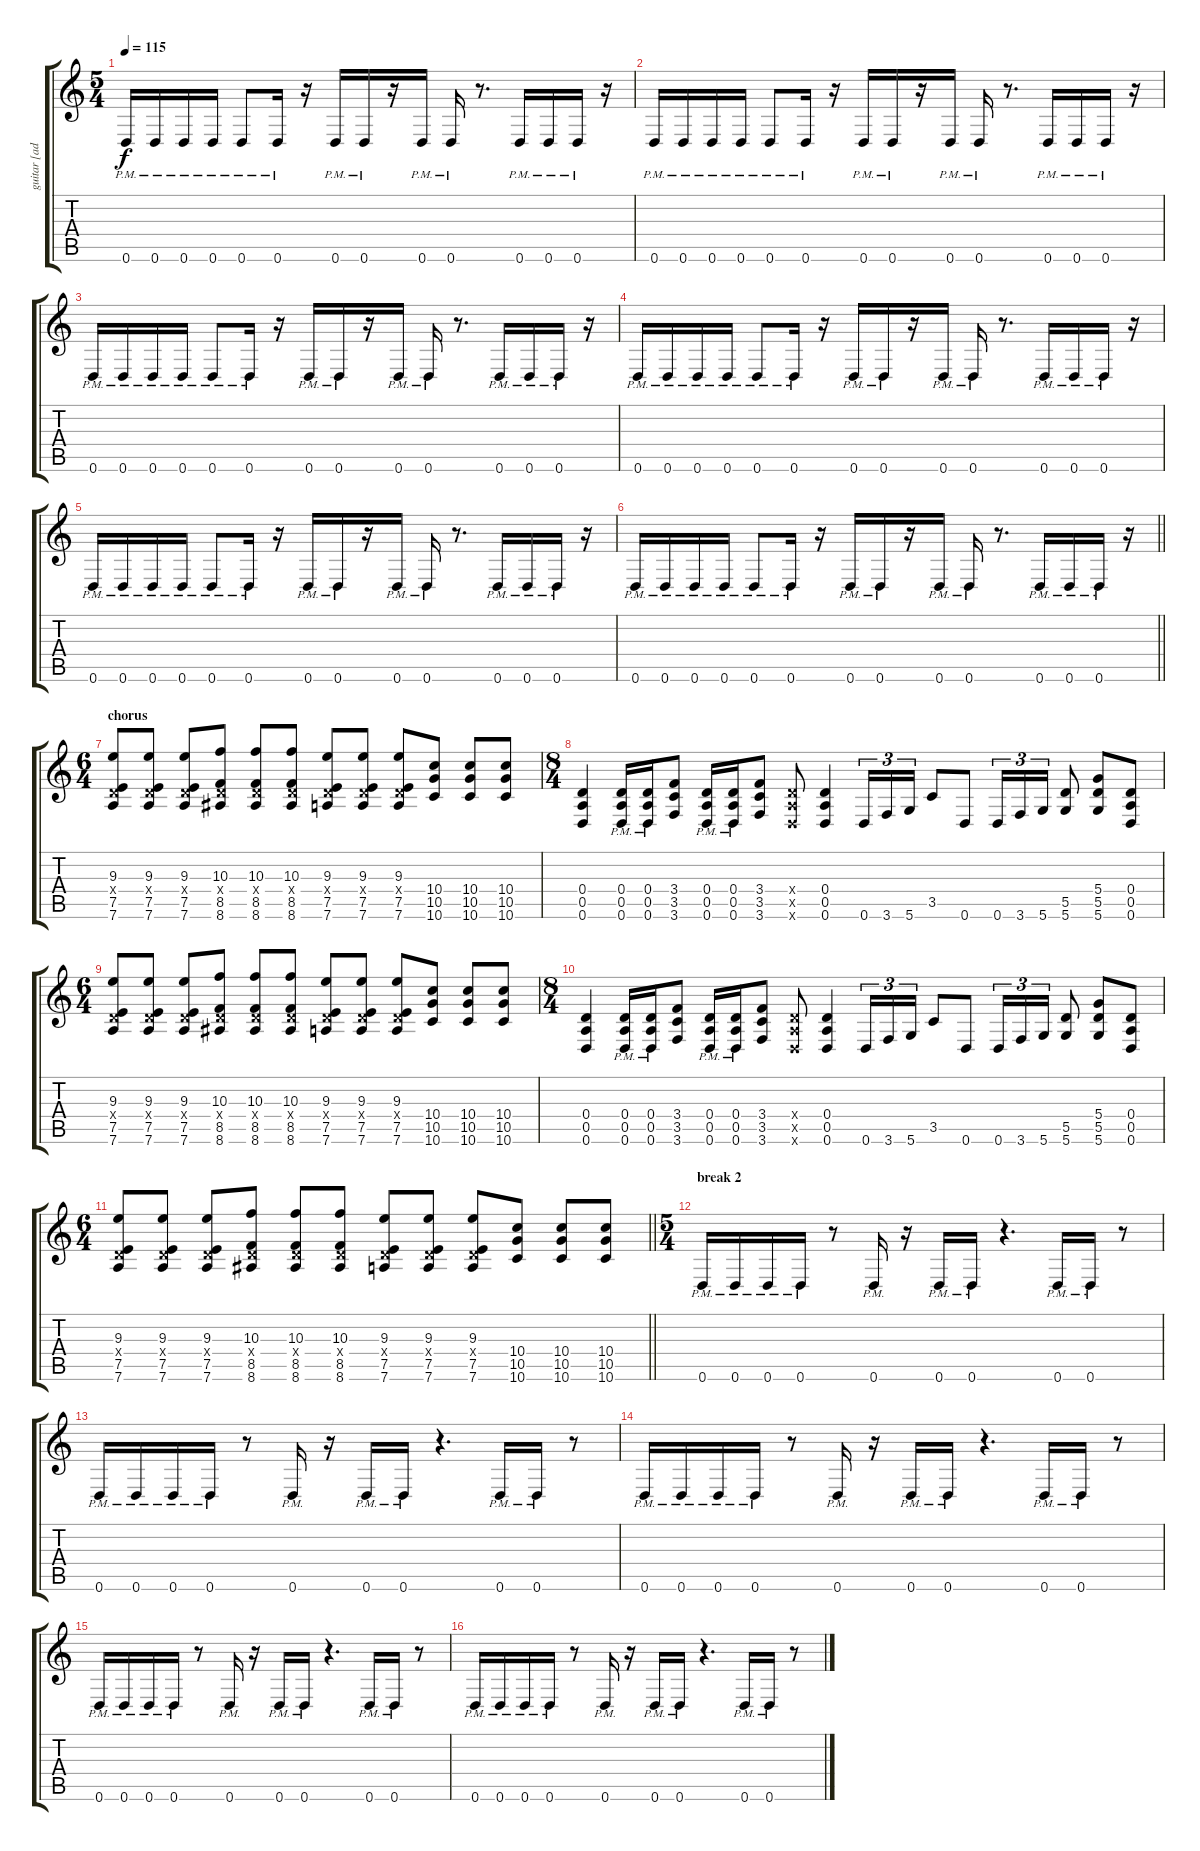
\track ("guitar [adam jones]" "guitar [ad") {instrument distortionguitar}
\staff {score tabs}
\tuning (E4 B3 G3 D3 A2 D2) {hide}
\ts (5 4)
\tempo 115
\clef g2
\ks c
0.6{pm}.16{dy f} 0.6{pm}.16 0.6{pm}.16 0.6{pm}.16 0.6{pm}.8 0.6{pm}.16 r.16 0.6{pm}.16 0.6{pm}.16 r.16 0.6{pm}.16 0.6{pm}.16 r.8{d} 0.6{pm}.16 0.6{pm}.16 0.6{pm}.16 r.16 |
0.6{pm}.16 0.6{pm}.16 0.6{pm}.16 0.6{pm}.16 0.6{pm}.8 0.6{pm}.16 r.16 0.6{pm}.16 0.6{pm}.16 r.16 0.6{pm}.16 0.6{pm}.16 r.8{d} 0.6{pm}.16 0.6{pm}.16 0.6{pm}.16 r.16 |
0.6{pm}.16 0.6{pm}.16 0.6{pm}.16 0.6{pm}.16 0.6{pm}.8 0.6{pm}.16 r.16 0.6{pm}.16 0.6{pm}.16 r.16 0.6{pm}.16 0.6{pm}.16 r.8{d} 0.6{pm}.16 0.6{pm}.16 0.6{pm}.16 r.16 |
0.6{pm}.16 0.6{pm}.16 0.6{pm}.16 0.6{pm}.16 0.6{pm}.8 0.6{pm}.16 r.16 0.6{pm}.16 0.6{pm}.16 r.16 0.6{pm}.16 0.6{pm}.16 r.8{d} 0.6{pm}.16 0.6{pm}.16 0.6{pm}.16 r.16 |
0.6{pm}.16 0.6{pm}.16 0.6{pm}.16 0.6{pm}.16 0.6{pm}.8 0.6{pm}.16 r.16 0.6{pm}.16 0.6{pm}.16 r.16 0.6{pm}.16 0.6{pm}.16 r.8{d} 0.6{pm}.16 0.6{pm}.16 0.6{pm}.16 r.16 |
\barLineRight lightlight
0.6{pm}.16 0.6{pm}.16 0.6{pm}.16 0.6{pm}.16 0.6{pm}.8 0.6{pm}.16 r.16 0.6{pm}.16 0.6{pm}.16 r.16 0.6{pm}.16 0.6{pm}.16 r.8{d} 0.6{pm}.16 0.6{pm}.16 0.6{pm}.16 r.16 |
\ts (6 4)
\section ("" "chorus")
(9.3 0.4{x} 7.5 7.6).8 (9.3 0.4{x} 7.5 7.6).8 (9.3 0.4{x} 7.5 7.6).8 (10.3 0.4{x} 8.5 8.6).8 (10.3 0.4{x} 8.5 8.6).8 (10.3 0.4{x} 8.5 8.6).8 (9.3 0.4{x} 7.5 7.6).8 (9.3 0.4{x} 7.5 7.6).8 (9.3 0.4{x} 7.5 7.6).8 (10.4 10.5 10.6).8 (10.4 10.5 10.6).8 (10.4 10.5 10.6).8 |
\ts (8 4)
(0.4 0.5 0.6).4 (0.4{pm} 0.5{pm} 0.6{pm}).16 (0.4{pm} 0.5{pm} 0.6{pm}).16 (3.4 3.5 3.6).8 (0.4{pm} 0.5{pm} 0.6{pm}).16 (0.4{pm} 0.5{pm} 0.6{pm}).16 (3.4 3.5 3.6).8 (0.4{x} 0.5{x} 0.6{x}).8 (0.4 0.5 0.6).4 0.6.16{tu (3 2)} 3.6.16{tu (3 2)} 5.6.16{tu (3 2)} 3.5.8 0.6.8 0.6.16{tu (3 2)} 3.6.16{tu (3 2)} 5.6.16{tu (3 2)} (5.5 5.6).8 (5.4 5.5 5.6).8 (0.4 0.5 0.6).8 |
\ts (6 4)
(9.3 0.4{x} 7.5 7.6).8 (9.3 0.4{x} 7.5 7.6).8 (9.3 0.4{x} 7.5 7.6).8 (10.3 0.4{x} 8.5 8.6).8 (10.3 0.4{x} 8.5 8.6).8 (10.3 0.4{x} 8.5 8.6).8 (9.3 0.4{x} 7.5 7.6).8 (9.3 0.4{x} 7.5 7.6).8 (9.3 0.4{x} 7.5 7.6).8 (10.4 10.5 10.6).8 (10.4 10.5 10.6).8 (10.4 10.5 10.6).8 |
\ts (8 4)
(0.4 0.5 0.6).4 (0.4{pm} 0.5{pm} 0.6{pm}).16 (0.4{pm} 0.5{pm} 0.6{pm}).16 (3.4 3.5 3.6).8 (0.4{pm} 0.5{pm} 0.6{pm}).16 (0.4{pm} 0.5{pm} 0.6{pm}).16 (3.4 3.5 3.6).8 (0.4{x} 0.5{x} 0.6{x}).8 (0.4 0.5 0.6).4 0.6.16{tu (3 2)} 3.6.16{tu (3 2)} 5.6.16{tu (3 2)} 3.5.8 0.6.8 0.6.16{tu (3 2)} 3.6.16{tu (3 2)} 5.6.16{tu (3 2)} (5.5 5.6).8 (5.4 5.5 5.6).8 (0.4 0.5 0.6).8 |
\ts (6 4)
\barLineRight lightlight
(9.3 0.4{x} 7.5 7.6).8 (9.3 0.4{x} 7.5 7.6).8 (9.3 0.4{x} 7.5 7.6).8 (10.3 0.4{x} 8.5 8.6).8 (10.3 0.4{x} 8.5 8.6).8 (10.3 0.4{x} 8.5 8.6).8 (9.3 0.4{x} 7.5 7.6).8 (9.3 0.4{x} 7.5 7.6).8 (9.3 0.4{x} 7.5 7.6).8 (10.4 10.5 10.6).8 (10.4 10.5 10.6).8 (10.4 10.5 10.6).8 |
\ts (5 4)
\section ("" "break 2")
0.6{pm}.16{volume 16 instrument distortionguitar} 0.6{pm}.16 0.6{pm}.16 0.6{pm}.16 r.8 0.6{pm}.16 r.16 0.6{pm}.16 0.6{pm}.16 r.4{d} 0.6{pm}.16 0.6{pm}.16 r.8 |
0.6{pm}.16 0.6{pm}.16 0.6{pm}.16 0.6{pm}.16 r.8 0.6{pm}.16 r.16 0.6{pm}.16 0.6{pm}.16 r.4{d} 0.6{pm}.16 0.6{pm}.16 r.8 |
0.6{pm}.16 0.6{pm}.16 0.6{pm}.16 0.6{pm}.16 r.8 0.6{pm}.16 r.16 0.6{pm}.16 0.6{pm}.16 r.4{d} 0.6{pm}.16 0.6{pm}.16 r.8 |
0.6{pm}.16 0.6{pm}.16 0.6{pm}.16 0.6{pm}.16 r.8 0.6{pm}.16 r.16 0.6{pm}.16 0.6{pm}.16 r.4{d} 0.6{pm}.16 0.6{pm}.16 r.8 |
0.6{pm}.16 0.6{pm}.16 0.6{pm}.16 0.6{pm}.16 r.8 0.6{pm}.16 r.16 0.6{pm}.16 0.6{pm}.16 r.4{d} 0.6{pm}.16 0.6{pm}.16 r.8
